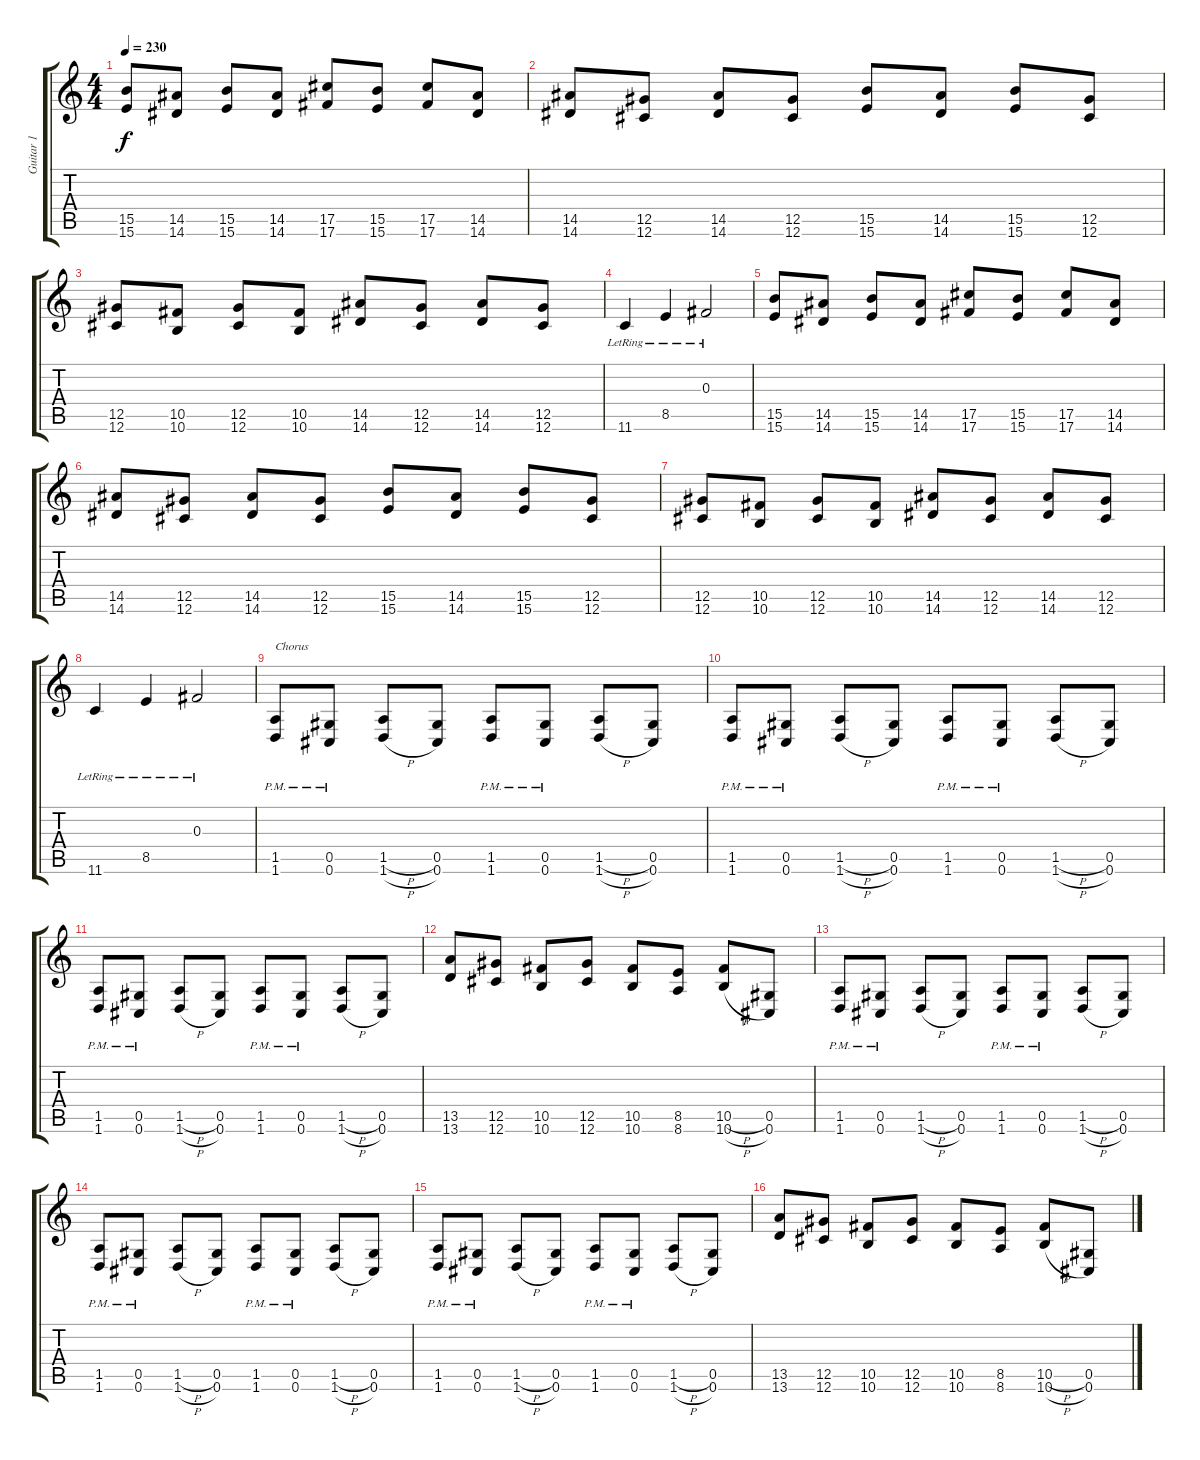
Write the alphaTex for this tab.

\track ("Guitar 1" "Guitar 1") {instrument distortionguitar}
\staff {score tabs}
\tuning (Eb4 Bb3 Gb3 Db3 Ab2 Db2) {hide}
\ts (4 4)
\tempo 230
\clef g2
\ks c
(15.5 15.6).8{dy f} (14.5 14.6).8 (15.5 15.6).8 (14.5 14.6).8 (17.5 17.6).8 (15.5 15.6).8 (17.5 17.6).8 (14.5 14.6).8 |
(14.5 14.6).8 (12.5 12.6).8 (14.5 14.6).8 (12.5 12.6).8 (15.5 15.6).8 (14.5 14.6).8 (15.5 15.6).8 (12.5 12.6).8 |
(12.5 12.6).8 (10.5 10.6).8 (12.5 12.6).8 (10.5 10.6).8 (14.5 14.6).8 (12.5 12.6).8 (14.5 14.6).8 (12.5 12.6).8 |
11.6{lr}.4 8.5{lr}.4 0.3{lr}.2 |
(15.5 15.6).8 (14.5 14.6).8 (15.5 15.6).8 (14.5 14.6).8 (17.5 17.6).8 (15.5 15.6).8 (17.5 17.6).8 (14.5 14.6).8 |
(14.5 14.6).8 (12.5 12.6).8 (14.5 14.6).8 (12.5 12.6).8 (15.5 15.6).8 (14.5 14.6).8 (15.5 15.6).8 (12.5 12.6).8 |
(12.5 12.6).8 (10.5 10.6).8 (12.5 12.6).8 (10.5 10.6).8 (14.5 14.6).8 (12.5 12.6).8 (14.5 14.6).8 (12.5 12.6).8 |
11.6{lr}.4 8.5{lr}.4 0.3{lr}.2 |
(1.5{pm} 1.6{pm}).8{txt "Chorus"} (0.5{pm} 0.6{pm}).8 (1.5{h} 1.6{h}).8 (0.5 0.6).8 (1.5{pm} 1.6{pm}).8 (0.5{pm} 0.6{pm}).8 (1.5{h} 1.6{h}).8 (0.5 0.6).8 |
(1.5{pm} 1.6{pm}).8 (0.5{pm} 0.6{pm}).8 (1.5{h} 1.6{h}).8 (0.5 0.6).8 (1.5{pm} 1.6{pm}).8 (0.5{pm} 0.6{pm}).8 (1.5{h} 1.6{h}).8 (0.5 0.6).8 |
(1.5{pm} 1.6{pm}).8 (0.5{pm} 0.6{pm}).8 (1.5{h} 1.6{h}).8 (0.5 0.6).8 (1.5{pm} 1.6{pm}).8 (0.5{pm} 0.6{pm}).8 (1.5{h} 1.6{h}).8 (0.5 0.6).8 |
(13.5 13.6).8 (12.5 12.6).8 (10.5 10.6).8 (12.5 12.6).8 (10.5 10.6).8 (8.5 8.6).8 (10.5{h} 10.6{h}).8 (0.5 0.6).8 |
(1.5{pm} 1.6{pm}).8 (0.5{pm} 0.6{pm}).8 (1.5{h} 1.6{h}).8 (0.5 0.6).8 (1.5{pm} 1.6{pm}).8 (0.5{pm} 0.6{pm}).8 (1.5{h} 1.6{h}).8 (0.5 0.6).8 |
(1.5{pm} 1.6{pm}).8 (0.5{pm} 0.6{pm}).8 (1.5{h} 1.6{h}).8 (0.5 0.6).8 (1.5{pm} 1.6{pm}).8 (0.5{pm} 0.6{pm}).8 (1.5{h} 1.6{h}).8 (0.5 0.6).8 |
(1.5{pm} 1.6{pm}).8 (0.5{pm} 0.6{pm}).8 (1.5{h} 1.6{h}).8 (0.5 0.6).8 (1.5{pm} 1.6{pm}).8 (0.5{pm} 0.6{pm}).8 (1.5{h} 1.6{h}).8 (0.5 0.6).8 |
(13.5 13.6).8 (12.5 12.6).8 (10.5 10.6).8 (12.5 12.6).8 (10.5 10.6).8 (8.5 8.6).8 (10.5{h} 10.6{h}).8 (0.5 0.6).8
